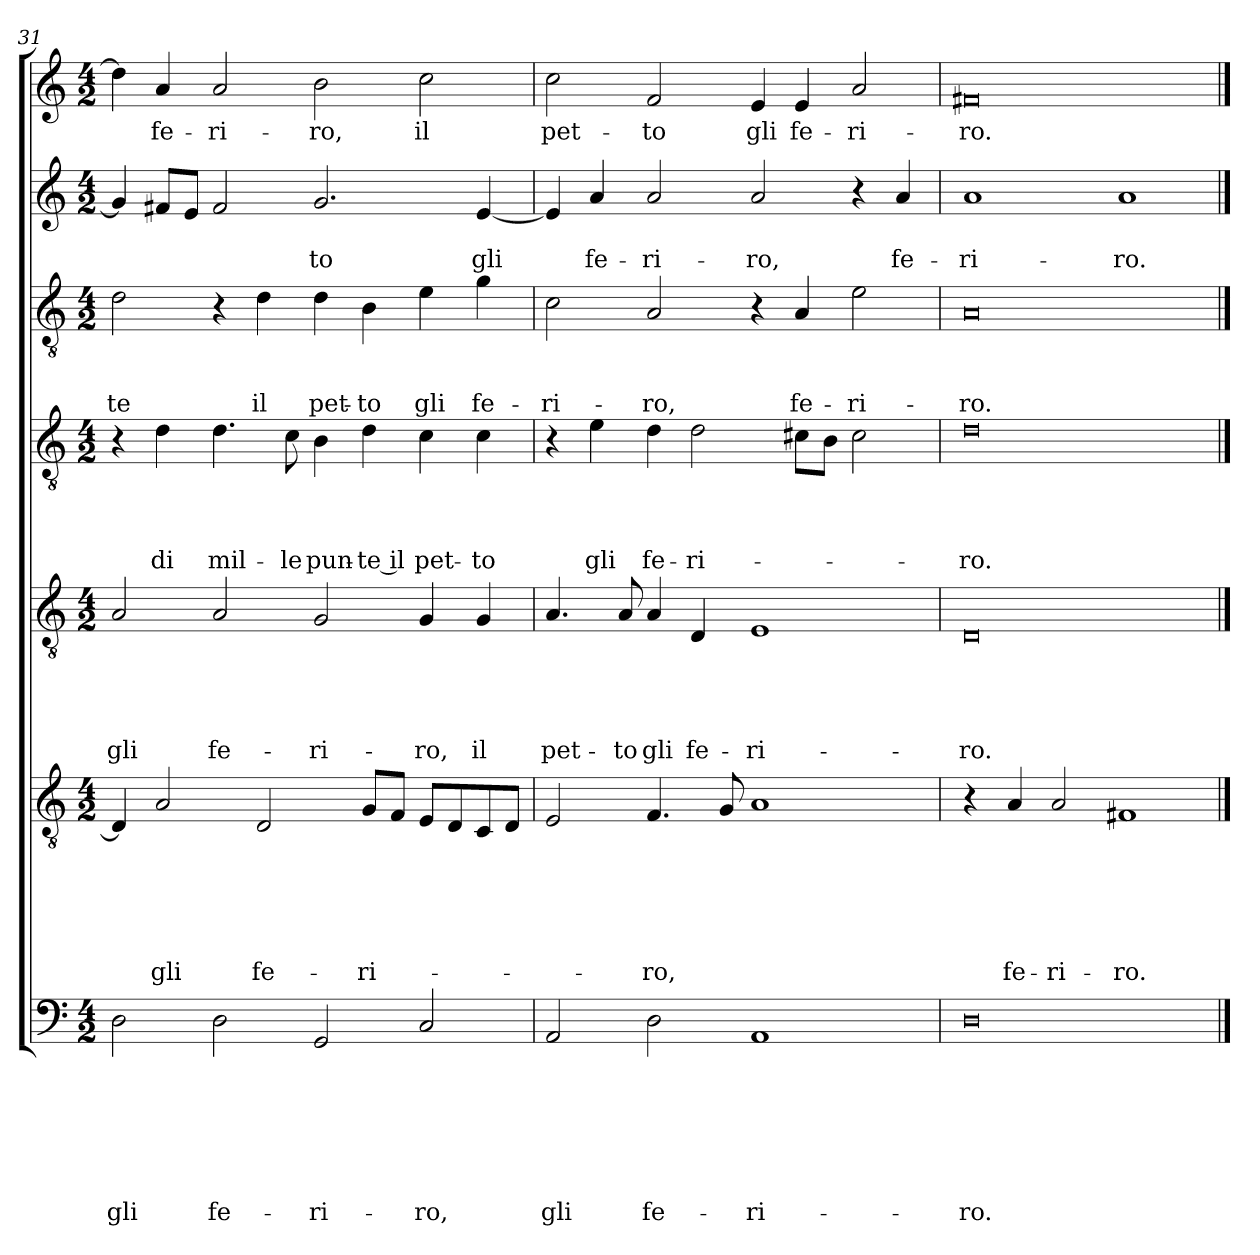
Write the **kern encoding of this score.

**kern	**text	**text	**text	**text	**text	**text	**text	**kern	**text	**text	**text	**text	**text	**text	**kern	**text	**text	**text	**text	**text	**kern	**text	**text	**text	**text	**kern	**text	**text	**text	**kern	**text	**text	**kern	**text
*part7	*part7	*part7	*part7	*part7	*part7	*part7	*part7	*part6	*part6	*part6	*part6	*part6	*part6	*part6	*part5	*part5	*part5	*part5	*part5	*part5	*part4	*part4	*part4	*part4	*part4	*part3	*part3	*part3	*part3	*part2	*part2	*part2	*part1	*part1
*staff7	*staff7	*staff7	*staff7	*staff7	*staff7	*staff7	*staff7	*staff6	*staff6	*staff6	*staff6	*staff6	*staff6	*staff6	*staff5	*staff5	*staff5	*staff5	*staff5	*staff5	*staff4	*staff4	*staff4	*staff4	*staff4	*staff3	*staff3	*staff3	*staff3	*staff2	*staff2	*staff2	*staff1	*staff1
*clefF4	*	*	*	*	*	*	*	*clefGv2	*	*	*	*	*	*	*clefGv2	*	*	*	*	*	*clefGv2	*	*	*	*	*clefGv2	*	*	*	*clefG2	*	*	*clefG2	*
*k[]	*	*	*	*	*	*	*	*k[]	*	*	*	*	*	*	*k[]	*	*	*	*	*	*k[]	*	*	*	*	*k[]	*	*	*	*k[]	*	*	*k[]	*
*a:	*	*	*	*	*	*	*	*a:	*	*	*	*	*	*	*a:	*	*	*	*	*	*a:	*	*	*	*	*a:	*	*	*	*a:	*	*	*a:	*
*M4/2	*	*	*	*	*	*	*	*M4/2	*	*	*	*	*	*	*M4/2	*	*	*	*	*	*M4/2	*	*	*	*	*M4/2	*	*	*	*M4/2	*	*	*M4/2	*
=31	=31	=31	=31	=31	=31	=31	=31	=31	=31	=31	=31	=31	=31	=31	=31	=31	=31	=31	=31	=31	=31	=31	=31	=31	=31	=31	=31	=31	=31	=31	=31	=31	=31	=31
!	!	!	!	!	!	!	!LO:LY:b	!	!	!	!	!	!	!	!	!	!	!	!	!LO:LY:b	!	!	!	!	!	!	!	!	!LO:LY:b	!	!	!	!	!
2D\	.	.	.	.	.	.	gli	4D/]	.	.	.	.	.	.	2A/	.	.	.	.	gli	4r	.	.	.	.	2d\	.	.	-te	4g/]	.	.	4dd\]	.
!	!	!	!	!	!	!	!	!	!	!	!	!	!	!LO:LY:b	!	!	!	!	!	!	!	!	!	!	!LO:LY:b	!	!	!	!	!	!	!	!	!LO:LY:b
.	.	.	.	.	.	.	.	2A/	.	.	.	.	.	gli	.	.	.	.	.	.	4d\	.	.	.	di	.	.	.	.	8f#X/L	.	.	4a/	fe-
.	.	.	.	.	.	.	.	.	.	.	.	.	.	.	.	.	.	.	.	.	.	.	.	.	.	.	.	.	.	8e/J	.	.	.	.
!	!	!	!	!	!	!	!LO:LY:b	!	!	!	!	!	!	!	!	!	!	!	!	!LO:LY:b	!	!	!	!	!LO:LY:b	!	!	!	!	!	!	!	!	!LO:LY:b
2D\	.	.	.	.	.	.	fe-	.	.	.	.	.	.	.	2A/	.	.	.	.	fe-	4.d\	.	.	.	mil-	4r	.	.	.	2f#/	.	.	2a/	-ri-
!	!	!	!	!	!	!	!	!	!	!	!	!	!	!LO:LY:b	!	!	!	!	!	!	!	!	!	!	!	!	!	!	!LO:LY:b	!	!	!	!	!
.	.	.	.	.	.	.	.	2D/	.	.	.	.	.	fe-	.	.	.	.	.	.	.	.	.	.	.	4d\	.	.	il	.	.	.	.	.
!	!	!	!	!	!	!	!	!	!	!	!	!	!	!	!	!	!	!	!	!	!	!	!	!	!LO:LY:b	!	!	!	!	!	!	!	!	!
.	.	.	.	.	.	.	.	.	.	.	.	.	.	.	.	.	.	.	.	.	8c\	.	.	.	-le	.	.	.	.	.	.	.	.	.
!	!	!	!	!	!	!	!LO:LY:b	!	!	!	!	!	!	!	!	!	!	!	!	!LO:LY:b	!	!	!	!	!LO:LY:b	!	!	!	!LO:LY:b	!	!	!LO:LY:b	!	!LO:LY:b
2GG/	.	.	.	.	.	.	-ri-	.	.	.	.	.	.	.	2G/	.	.	.	.	-ri-	4B\	.	.	.	pun-	4d\	.	.	pet-	2.g/	.	-to	2b\	-ro,
!	!	!	!	!	!	!	!	!	!	!	!	!	!	!LO:LY:b	!	!	!	!	!	!	!	!	!	!	!LO:LY:b	!	!	!	!LO:LY:b	!	!	!	!	!
.	.	.	.	.	.	.	.	8G/L	.	.	.	.	.	-ri-	.	.	.	.	.	.	4d\	.	.	.	-te il	4B\	.	.	-to	.	.	.	.	.
.	.	.	.	.	.	.	.	8F/J	.	.	.	.	.	.	.	.	.	.	.	.	.	.	.	.	.	.	.	.	.	.	.	.	.	.
!	!	!	!	!	!	!	!LO:LY:b	!	!	!	!	!	!	!	!	!	!	!	!	!LO:LY:b	!	!	!	!	!LO:LY:b	!	!	!	!LO:LY:b	!	!	!	!	!LO:LY:b
2C/	.	.	.	.	.	.	-ro,	8E/L	.	.	.	.	.	.	4G/	.	.	.	.	-ro,	4c\	.	.	.	pet-	4e\	.	.	gli	.	.	.	2cc\	il
.	.	.	.	.	.	.	.	8D/	.	.	.	.	.	.	.	.	.	.	.	.	.	.	.	.	.	.	.	.	.	.	.	.	.	.
!	!	!	!	!	!	!	!	!	!	!	!	!	!	!	!	!	!	!	!	!LO:LY:b	!	!	!	!	!LO:LY:b	!	!	!	!LO:LY:b	!	!	!LO:LY:b	!	!
.	.	.	.	.	.	.	.	8C/	.	.	.	.	.	.	4G/	.	.	.	.	il	4c\	.	.	.	-to	4g\	.	.	fe-	[4e/	.	gli	.	.
.	.	.	.	.	.	.	.	8D/J	.	.	.	.	.	.	.	.	.	.	.	.	.	.	.	.	.	.	.	.	.	.	.	.	.	.
=32	=32	=32	=32	=32	=32	=32	=32	=32	=32	=32	=32	=32	=32	=32	=32	=32	=32	=32	=32	=32	=32	=32	=32	=32	=32	=32	=32	=32	=32	=32	=32	=32	=32	=32
!	!	!	!	!	!	!	!LO:LY:b	!	!	!	!	!	!	!	!	!	!	!	!	!LO:LY:b	!	!	!	!	!	!	!	!	!LO:LY:b	!	!	!	!	!LO:LY:b
2AA/	.	.	.	.	.	.	gli	2E/	.	.	.	.	.	.	4.A/	.	.	.	.	pet-	4r	.	.	.	.	2c\	.	.	-ri-	4e/]	.	.	2cc\	pet-
!	!	!	!	!	!	!	!	!	!	!	!	!	!	!	!	!	!	!	!	!	!	!	!	!	!LO:LY:b	!	!	!	!	!	!	!LO:LY:b	!	!
.	.	.	.	.	.	.	.	.	.	.	.	.	.	.	.	.	.	.	.	.	4e\	.	.	.	gli	.	.	.	.	4a/	.	fe-	.	.
!	!	!	!	!	!	!	!	!	!	!	!	!	!	!	!	!	!	!	!	!LO:LY:b	!	!	!	!	!	!	!	!	!	!	!	!	!	!
.	.	.	.	.	.	.	.	.	.	.	.	.	.	.	8A/	.	.	.	.	-to	.	.	.	.	.	.	.	.	.	.	.	.	.	.
!	!	!	!	!	!	!	!LO:LY:b	!	!	!	!	!	!	!LO:LY:b	!	!	!	!	!	!LO:LY:b	!	!	!	!	!LO:LY:b	!	!	!	!LO:LY:b	!	!	!LO:LY:b	!	!LO:LY:b
2D\	.	.	.	.	.	.	fe-	4.F/	.	.	.	.	.	-ro,	4A/	.	.	.	.	gli	4d\	.	.	.	fe-	2A/	.	.	-ro,	2a/	.	-ri-	2f/	-to
!	!	!	!	!	!	!	!	!	!	!	!	!	!	!	!	!	!	!	!	!LO:LY:b	!	!	!	!	!LO:LY:b	!	!	!	!	!	!	!	!	!
.	.	.	.	.	.	.	.	.	.	.	.	.	.	.	4D/	.	.	.	.	fe-	2d\	.	.	.	-ri-	.	.	.	.	.	.	.	.	.
.	.	.	.	.	.	.	.	8G/	.	.	.	.	.	.	.	.	.	.	.	.	.	.	.	.	.	.	.	.	.	.	.	.	.	.
!	!	!	!	!	!	!	!LO:LY:b	!	!	!	!	!	!	!	!	!	!	!	!	!LO:LY:b	!	!	!	!	!	!	!	!	!	!	!	!LO:LY:b	!	!LO:LY:b
1AA	.	.	.	.	.	.	-ri-	1A	.	.	.	.	.	.	1E	.	.	.	.	-ri-	.	.	.	.	.	4r	.	.	.	2a/	.	-ro,	4e/	gli
!	!	!	!	!	!	!	!	!	!	!	!	!	!	!	!	!	!	!	!	!	!	!	!	!	!	!	!	!	!LO:LY:b	!	!	!	!	!LO:LY:b
.	.	.	.	.	.	.	.	.	.	.	.	.	.	.	.	.	.	.	.	.	8c#X\L	.	.	.	.	4A/	.	.	fe-	.	.	.	4e/	fe-
.	.	.	.	.	.	.	.	.	.	.	.	.	.	.	.	.	.	.	.	.	8B\J	.	.	.	.	.	.	.	.	.	.	.	.	.
!	!	!	!	!	!	!	!	!	!	!	!	!	!	!	!	!	!	!	!	!	!	!	!	!	!	!	!	!	!LO:LY:b	!	!	!	!	!LO:LY:b
.	.	.	.	.	.	.	.	.	.	.	.	.	.	.	.	.	.	.	.	.	2c#\	.	.	.	.	2e\	.	.	-ri-	4r	.	.	2a/	-ri-
!	!	!	!	!	!	!	!	!	!	!	!	!	!	!	!	!	!	!	!	!	!	!	!	!	!	!	!	!	!	!	!	!LO:LY:b	!	!
.	.	.	.	.	.	.	.	.	.	.	.	.	.	.	.	.	.	.	.	.	.	.	.	.	.	.	.	.	.	4a/	.	fe-	.	.
=33	=33	=33	=33	=33	=33	=33	=33	=33	=33	=33	=33	=33	=33	=33	=33	=33	=33	=33	=33	=33	=33	=33	=33	=33	=33	=33	=33	=33	=33	=33	=33	=33	=33	=33
!	!	!	!	!	!	!	!LO:LY:b	!	!	!	!	!	!	!	!	!	!	!	!	!LO:LY:b	!	!	!	!	!LO:LY:b	!	!	!	!LO:LY:b	!	!	!LO:LY:b	!	!LO:LY:b
0D	.	.	.	.	.	.	-ro.	4r	.	.	.	.	.	.	0D	.	.	.	.	-ro.	0d	.	.	.	-ro.	0A	.	.	-ro.	1a	.	-ri-	0f#X	-ro.
!	!	!	!	!	!	!	!	!	!	!	!	!	!	!LO:LY:b	!	!	!	!	!	!	!	!	!	!	!	!	!	!	!	!	!	!	!	!
.	.	.	.	.	.	.	.	4A/	.	.	.	.	.	fe-	.	.	.	.	.	.	.	.	.	.	.	.	.	.	.	.	.	.	.	.
!	!	!	!	!	!	!	!	!	!	!	!	!	!	!LO:LY:b	!	!	!	!	!	!	!	!	!	!	!	!	!	!	!	!	!	!	!	!
.	.	.	.	.	.	.	.	2A/	.	.	.	.	.	-ri-	.	.	.	.	.	.	.	.	.	.	.	.	.	.	.	.	.	.	.	.
!	!	!	!	!	!	!	!	!	!	!	!	!	!	!LO:LY:b	!	!	!	!	!	!	!	!	!	!	!	!	!	!	!	!	!	!LO:LY:b	!	!
.	.	.	.	.	.	.	.	1F#X	.	.	.	.	.	-ro.	.	.	.	.	.	.	.	.	.	.	.	.	.	.	.	1a	.	-ro.	.	.
==	==	==	==	==	==	==	==	==	==	==	==	==	==	==	==	==	==	==	==	==	==	==	==	==	==	==	==	==	==	==	==	==	==	==
*-	*-	*-	*-	*-	*-	*-	*-	*-	*-	*-	*-	*-	*-	*-	*-	*-	*-	*-	*-	*-	*-	*-	*-	*-	*-	*-	*-	*-	*-	*-	*-	*-	*-	*-
